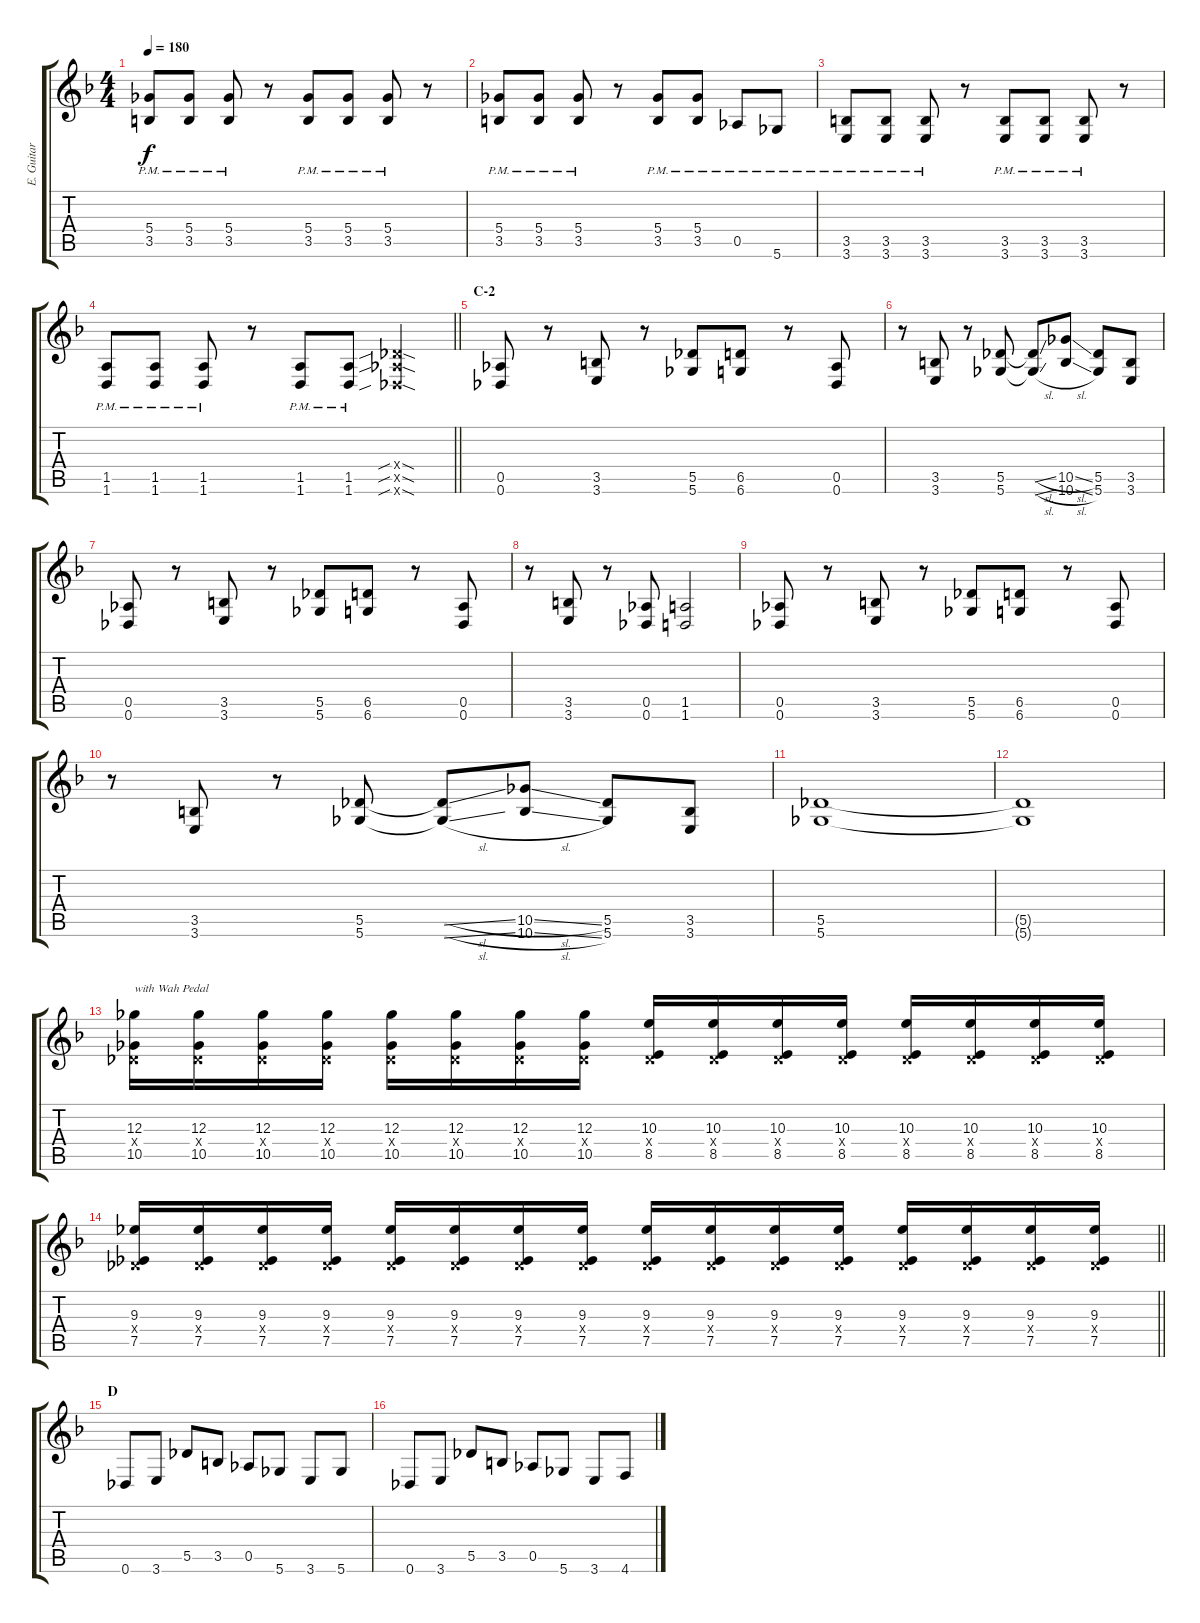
\track ("E. Guitar I" "E. Guitar ") {instrument distortionguitar}
\staff {score tabs}
\tuning (Eb4 Bb3 Gb3 Db3 Ab2 Db2) {hide}
\ts (4 4)
\tempo 180
\clef g2
\ks f
(5.4{pm} 3.5{pm}).8{dy f} (5.4{pm} 3.5{pm}).8 (5.4{pm} 3.5{pm}).8 r.8 (5.4{pm} 3.5{pm}).8 (5.4{pm} 3.5{pm}).8 (5.4{pm} 3.5{pm}).8 r.8 |
(5.4{pm} 3.5{pm}).8 (5.4{pm} 3.5{pm}).8 (5.4{pm} 3.5{pm}).8 r.8 (5.4{pm} 3.5{pm}).8 (5.4{pm} 3.5{pm}).8 0.5{pm}.8 5.6{pm}.8 |
(3.5{pm} 3.6{pm}).8 (3.5{pm} 3.6{pm}).8 (3.5{pm} 3.6{pm}).8 r.8 (3.5{pm} 3.6{pm}).8 (3.5{pm} 3.6{pm}).8 (3.5{pm} 3.6{pm}).8 r.8 |
\barLineRight lightlight
(1.5{pm} 1.6{pm}).8 (1.5{pm} 1.6{pm}).8 (1.5{pm} 1.6{pm}).8 r.8 (1.5{pm} 1.6{pm}).8 (1.5{pm} 1.6{pm}).8 (0.4{sib sod x} 0.5{sib sod x} 0.6{sib sod x}).4 |
\section ("" "C-2")
(0.5 0.6).8 r.8 (3.5 3.6).8 r.8 (5.5 5.6).8 (6.5 6.6).8 r.8 (0.5 0.6).8 |
r.8 (3.5 3.6).8 r.8 (5.5 5.6).8 (5.5{sl t} 5.6{sl t}).8 (10.5{sl} 10.6{sl}).8 (5.5 5.6).8 (3.5 3.6).8 |
(0.5 0.6).8 r.8 (3.5 3.6).8 r.8 (5.5 5.6).8 (6.5 6.6).8 r.8 (0.5 0.6).8 |
r.8 (3.5 3.6).8 r.8 (0.5 0.6).8 (1.5 1.6).2 |
(0.5 0.6).8 r.8 (3.5 3.6).8 r.8 (5.5 5.6).8 (6.5 6.6).8 r.8 (0.5 0.6).8 |
r.8 (3.5 3.6).8 r.8 (5.5 5.6).8 (5.5{sl t} 5.6{sl t}).8 (10.5{sl} 10.6{sl}).8 (5.5 5.6).8 (3.5 3.6).8 |
(5.5 5.6).1 |
(5.5{t} 5.6{t}).1 |
(12.3 0.4{x} 10.5).16{txt "with Wah Pedal"} (12.3 0.4{x} 10.5).16 (12.3 0.4{x} 10.5).16 (12.3 0.4{x} 10.5).16 (12.3 0.4{x} 10.5).16 (12.3 0.4{x} 10.5).16 (12.3 0.4{x} 10.5).16 (12.3 0.4{x} 10.5).16 (10.3 0.4{x} 8.5).16 (10.3 0.4{x} 8.5).16 (10.3 0.4{x} 8.5).16 (10.3 0.4{x} 8.5).16 (10.3 0.4{x} 8.5).16 (10.3 0.4{x} 8.5).16 (10.3 0.4{x} 8.5).16 (10.3 0.4{x} 8.5).16 |
\barLineRight lightlight
(9.3 0.4{x} 7.5).16 (9.3 0.4{x} 7.5).16 (9.3 0.4{x} 7.5).16 (9.3 0.4{x} 7.5).16 (9.3 0.4{x} 7.5).16 (9.3 0.4{x} 7.5).16 (9.3 0.4{x} 7.5).16 (9.3 0.4{x} 7.5).16 (9.3 0.4{x} 7.5).16 (9.3 0.4{x} 7.5).16 (9.3 0.4{x} 7.5).16 (9.3 0.4{x} 7.5).16 (9.3 0.4{x} 7.5).16 (9.3 0.4{x} 7.5).16 (9.3 0.4{x} 7.5).16 (9.3 0.4{x} 7.5).16 |
\section ("" "D")
0.6.8 3.6.8 5.5.8 3.5.8 0.5.8 5.6.8 3.6.8 5.6.8 |
0.6.8 3.6.8 5.5.8 3.5.8 0.5.8 5.6.8 3.6.8 4.6.8
